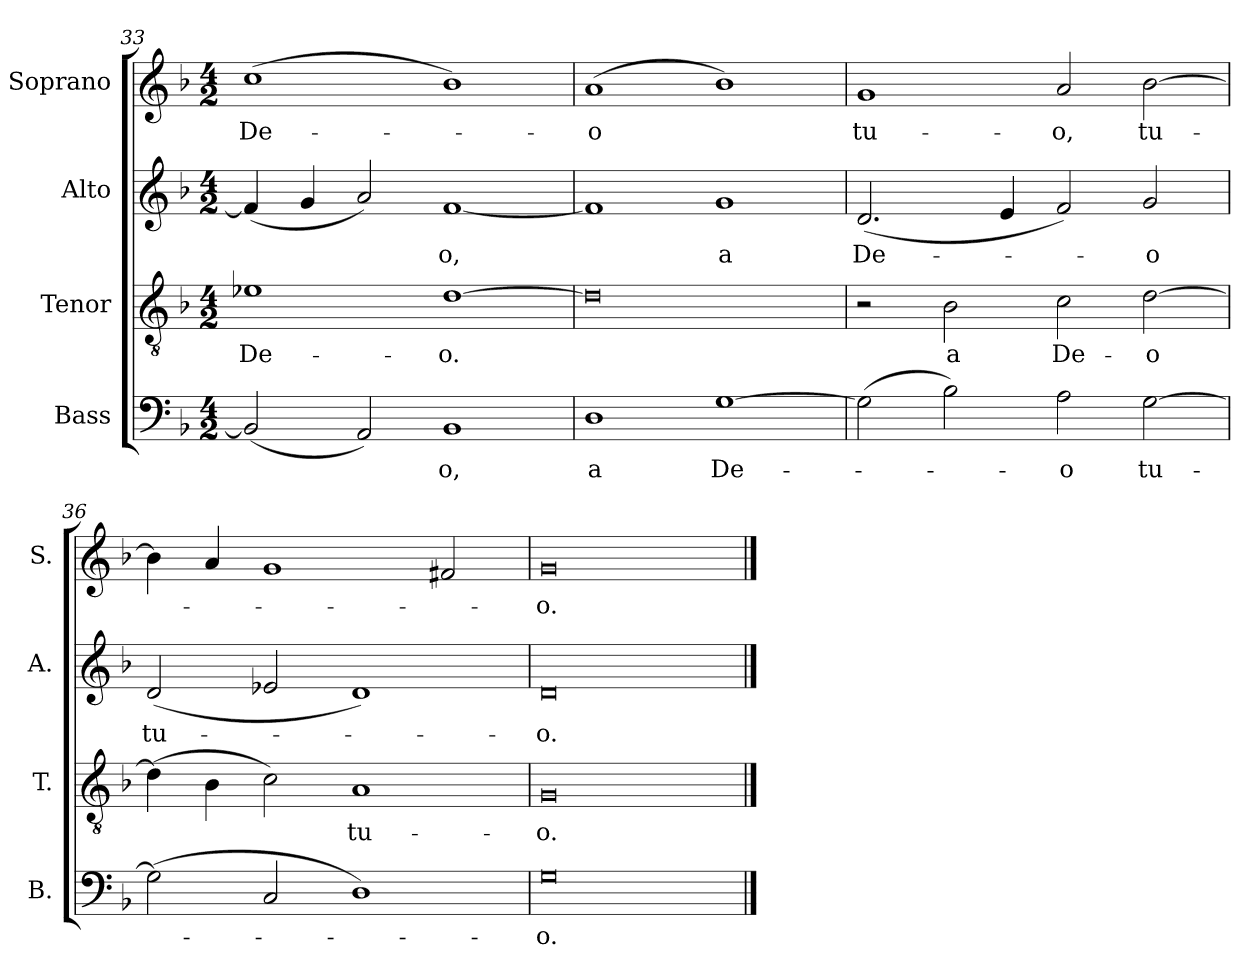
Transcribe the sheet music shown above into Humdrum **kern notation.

**kern	**text	**kern	**text	**kern	**text	**kern	**text
*part4	*part4	*part3	*part3	*part2	*part2	*part1	*part1
*staff4	*staff4	*staff3	*staff3	*staff2	*staff2	*staff1	*staff1
*I"Bass	*	*I"Tenor	*	*I"Alto	*	*I"Soprano	*
*I'B.	*	*I'T.	*	*I'A.	*	*I'S.	*
*clefF4	*	*clefGv2	*	*clefG2	*	*clefG2	*
*	*	*ITrd7c12	*	*	*	*	*
*k[b-]	*	*k[b-]	*	*k[b-]	*	*k[b-]	*
*F:	*	*F:	*	*F:	*	*F:	*
*M4/2	*	*M4/2	*	*M4/2	*	*M4/2	*
=33	=33	=33	=33	=33	=33	=33	=33
!	!	!	!LO:LY:b:color=#000000	!	!	!	!
!	!	!	!	!	!	!	!LO:LY:b:color=#000000
(2BB-i/]	.	1E-Xi	De-	(4fi/]	.	(1cci	De-
.	.	.	.	4gi/	.	.	.
2AAi/)	.	.	.	2ai/)	.	.	.
!	!LO:LY:b:color=#000000	!	!	!	!	!	!
!	!	!	!LO:LY:b:color=#000000	!	!	!	!
!	!	!	!	!	!LO:LY:b:color=#000000	!	!
1BB-i	-o,	[1Di	-o.	[1fi	-o,	1b-i)	.
=34	=34	=34	=34	=34	=34	=34	=34
!	!LO:LY:b:color=#000000	!	!	!	!	!	!
!	!	!	!	!	!	!	!LO:LY:b:color=#000000
1Di	a	0Di]	.	1fi]	.	(1ai	-o
!	!LO:LY:b:color=#000000	!	!	!	!	!	!
!	!	!	!	!	!LO:LY:b:color=#000000	!	!
[1Gi	De-	.	.	1gi	a	1b-i)	.
=35	=35	=35	=35	=35	=35	=35	=35
!	!	!	!	!	!LO:LY:b:color=#000000	!	!
!	!	!	!	!	!	!	!LO:LY:b:color=#000000
(2Gi\]	.	2r	.	(2.di/	De-	1gi	tu-
!	!	!	!LO:LY:b:color=#000000	!	!	!	!
2B-i\)	.	2BB-i\	a	.	.	.	.
.	.	.	.	4ei/	.	.	.
!	!LO:LY:b:color=#000000	!	!	!	!	!	!
!	!	!	!LO:LY:b:color=#000000	!	!	!	!
!	!	!	!	!	!	!	!LO:LY:b:color=#000000
2Ai\	-o	2Ci\	De-	2fi/)	.	2ai/	-o,
!	!LO:LY:b:color=#000000	!	!	!	!	!	!
!	!	!	!LO:LY:b:color=#000000	!	!	!	!
!	!	!	!	!	!LO:LY:b:color=#000000	!	!
!	!	!	!	!	!	!	!LO:LY:b:color=#000000
[2Gi\	tu-	[2Di\	-o	2gi/	-o	[2b-i\	tu-
=36	=36	=36	=36	=36	=36	=36	=36
!	!	!	!	!	!LO:LY:b:color=#000000	!	!
(2Gi\]	.	(4Di\]	.	(2di/	tu-	4b-i\]	.
.	.	4BB-i\	.	.	.	4ai/	.
2Ci/	.	2Ci\)	.	2e-Xi/	.	1gi	.
!	!	!	!LO:LY:b:color=#000000	!	!	!	!
1Di)	.	1AAi	tu-	1di)	.	.	.
.	.	.	.	.	.	2f#Xi/	.
=37	=37	=37	=37	=37	=37	=37	=37
!	!LO:LY:b:color=#000000	!	!	!	!	!	!
!	!	!	!LO:LY:b:color=#000000	!	!	!	!
!	!	!	!	!	!LO:LY:b:color=#000000	!	!
!	!	!	!	!	!	!	!LO:LY:b:color=#000000
0Gi	-o.	0GGi	-o.	0di	-o.	0gi	-o.
==	==	==	==	==	==	==	==
*-	*-	*-	*-	*-	*-	*-	*-
